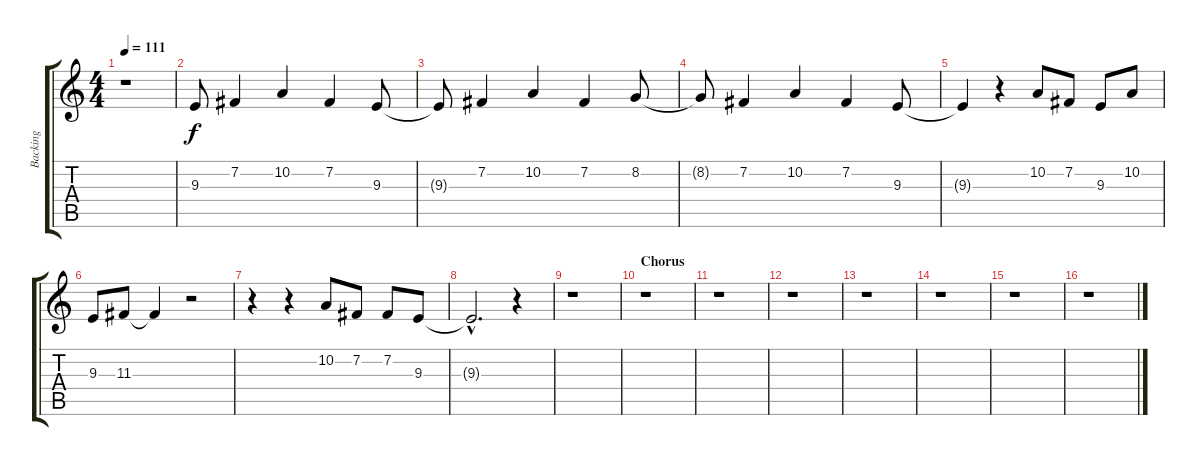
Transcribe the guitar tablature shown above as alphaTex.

\track ("Backing" "Backing") {instrument altosax}
\staff {score tabs}
\tuning (E4 B3 G3 D3 A2 E2) {hide}
\ts (4 4)
\tempo 111
\clef g2
\ks c
r.1{dy f} |
9.3.8 7.2.4 10.2.4 7.2.4 9.3.8 |
9.3{t}.8 7.2.4 10.2.4 7.2.4 8.2.8 |
8.2{t}.8 7.2.4 10.2.4 7.2.4 9.3.8 |
9.3{t}.4 r.4 10.2.8 7.2.8 9.3.8 10.2.8 |
9.3.8 11.3.8 11.3{t}.4 r.2 |
r.4 r.4 10.2.8 7.2.8 7.2.8 9.3.8 |
9.3{hac t}.2{d} r.4 |
r.1 |
\section ("" "Chorus")
r.1 |
r.1 |
r.1 |
r.1 |
r.1 |
r.1 |
r.1
